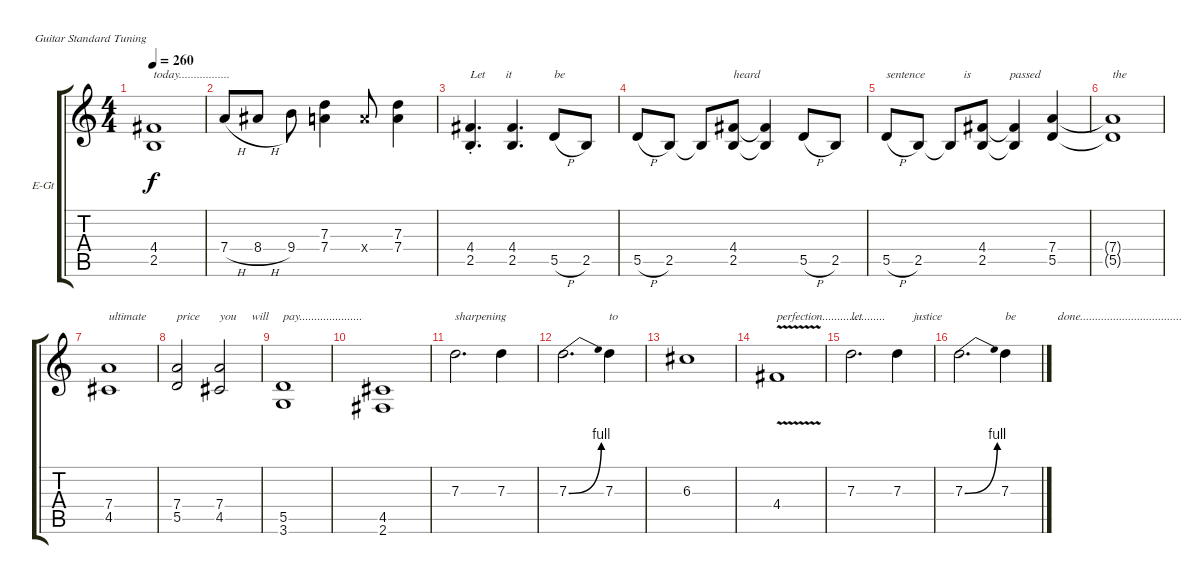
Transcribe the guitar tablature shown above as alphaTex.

\defaultSystemsLayout 4
\bracketExtendMode groupsimilarinstruments
\firstSystemTrackNameOrientation horizontal
\otherSystemsTrackNameOrientation horizontal
\track ("Wolf Hoffmann" "E-Gt") {instrument distortionguitar}
\staff {score tabs}
\tuning (E4 B3 G3 D3 A2 E2)
\ts (4 4)
\tempo 260
\clef g2
\ks c
(4.4 2.5).1{txt "today................." dy f} |
7.4{h}.8 8.4{h}.8 9.4.8 (7.4 7.3).4 7.4{x}.8 (7.4 7.3).4 |
(4.4{st} 2.5{st}).4{d txt "Let       it  "} (4.4 2.5).4{d} 5.5{h}.8{txt "be"} 2.5.8 |
5.5{h}.8 2.5.8 2.5{t}.8 (4.4 2.5).8{txt "heard"} (4.4{t} 2.5{t}).4 5.5{h}.8 2.5.8 |
5.5{h}.8{txt "sentence             is             passed"} 2.5.8 2.5{t}.8 (4.4 2.5).8 (4.4{t} 2.5{t}).4 (7.4 5.5).4 |
(7.4{t} 5.5{t}).1{txt "the"} |
(7.4 4.5).1{txt "ultimate"} |
(7.4 5.5).2{txt "price"} (7.4 4.5).2{txt "you     will"} |
(5.5 3.6).1{txt "pay....................."} |
(4.5 2.6).1 |
7.3.2{d txt "sharpening"} 7.3.4 |
7.3{be (bend 0 0 39 4)}.2{d} 7.3.4{txt "to"} |
6.3.1{txt "                              perfection....................."} |
4.4{v}.1 |
7.3.2{d txt "let                 justice"} 7.3.4 |
7.3{be (bend 0 0 30.599999999999998 4)}.2{d} 7.3.4{txt "be              done.................................."}
